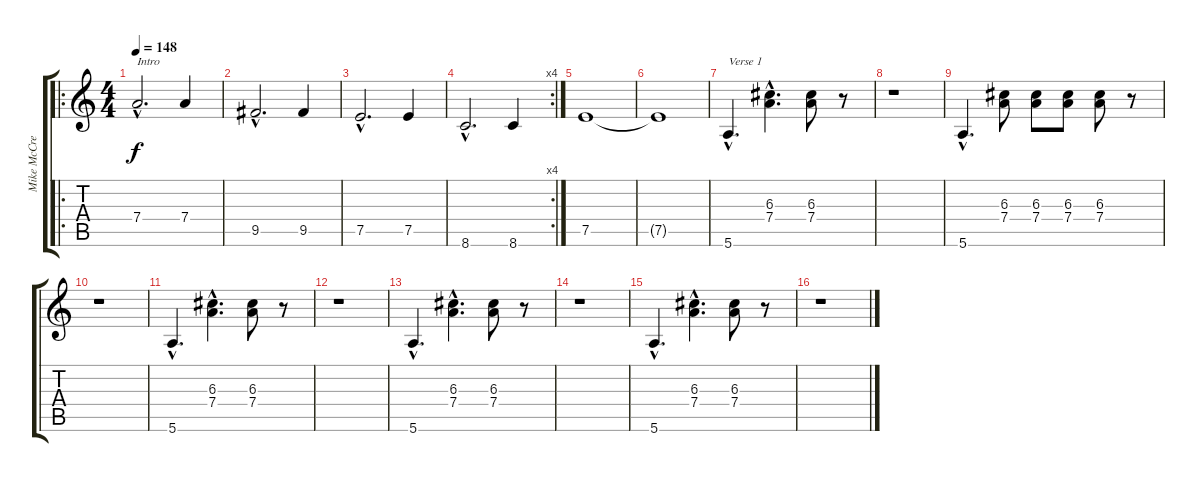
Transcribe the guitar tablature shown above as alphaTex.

\track ("Mike McCready" "Mike McCre") {instrument distortionguitar}
\staff {score tabs}
\tuning (E4 B3 G3 D3 A2 E2) {hide}
\ro
\ts (4 4)
\tempo 148
\clef g2
\ks c
7.4{hac}.2{d txt "Intro" dy f instrument distortionguitar} 7.4.4 |
9.5{hac}.2{d} 9.5.4 |
7.5{hac}.2{d} 7.5.4 |
\rc 4
8.6{hac}.2{d} 8.6.4 |
7.5.1 |
7.5{t}.1 |
5.6{hac}.4{d txt "Verse 1"} (6.3{hac} 7.4{hac}).4{d} (6.3 7.4).8 r.8 |
r.1 |
5.6{hac}.4{d} (6.3 7.4).8 (6.3 7.4).8 (6.3 7.4).8 (6.3 7.4).8 r.8 |
r.1 |
5.6{hac}.4{d} (6.3{hac} 7.4{hac}).4{d} (6.3 7.4).8 r.8 |
r.1 |
5.6{hac}.4{d} (6.3{hac} 7.4{hac}).4{d} (6.3 7.4).8 r.8 |
r.1 |
5.6{hac}.4{d} (6.3{hac} 7.4{hac}).4{d} (6.3 7.4).8 r.8 |
r.1
